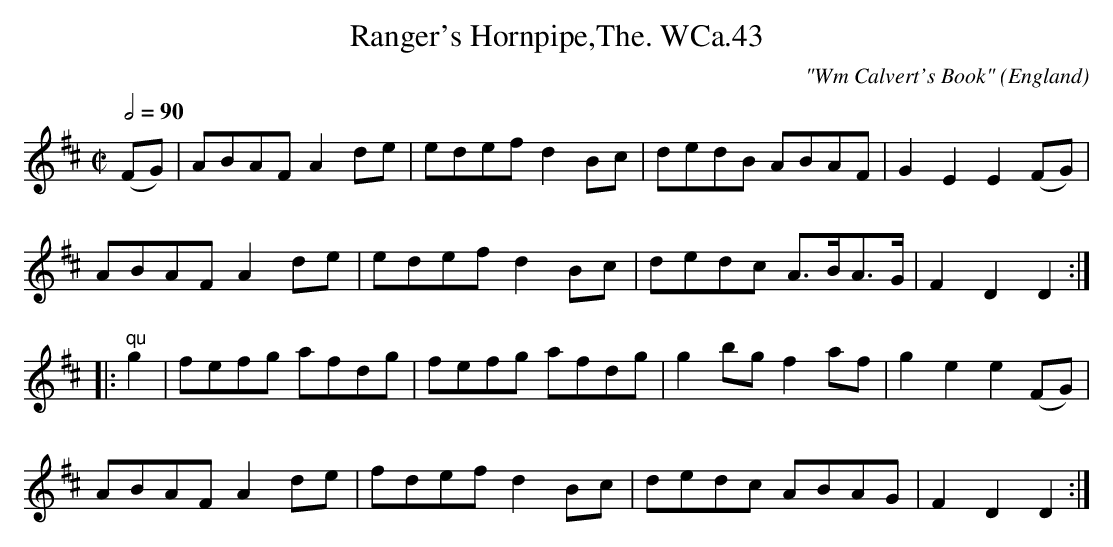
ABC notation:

X:1
T:Ranger's Hornpipe,The. WCa.43
C:"Wm Calvert's Book"
L:1/8
M:C|
O:England
Q:1/2=90
K:D
(FG)|ABAFA2de|edefd2Bc|dedB ABAF|G2E2E2(FG)|!
ABAFA2de|edefd2Bc|dedc A>BA>G|F2D2D2:|!
|:"^qu"g2|fefg afdg|fefg afdg|g2bgf2af|g2e2e2(FG)|!
ABAFA2de|fdefd2Bc|dedc ABAG|F2D2D2:|
